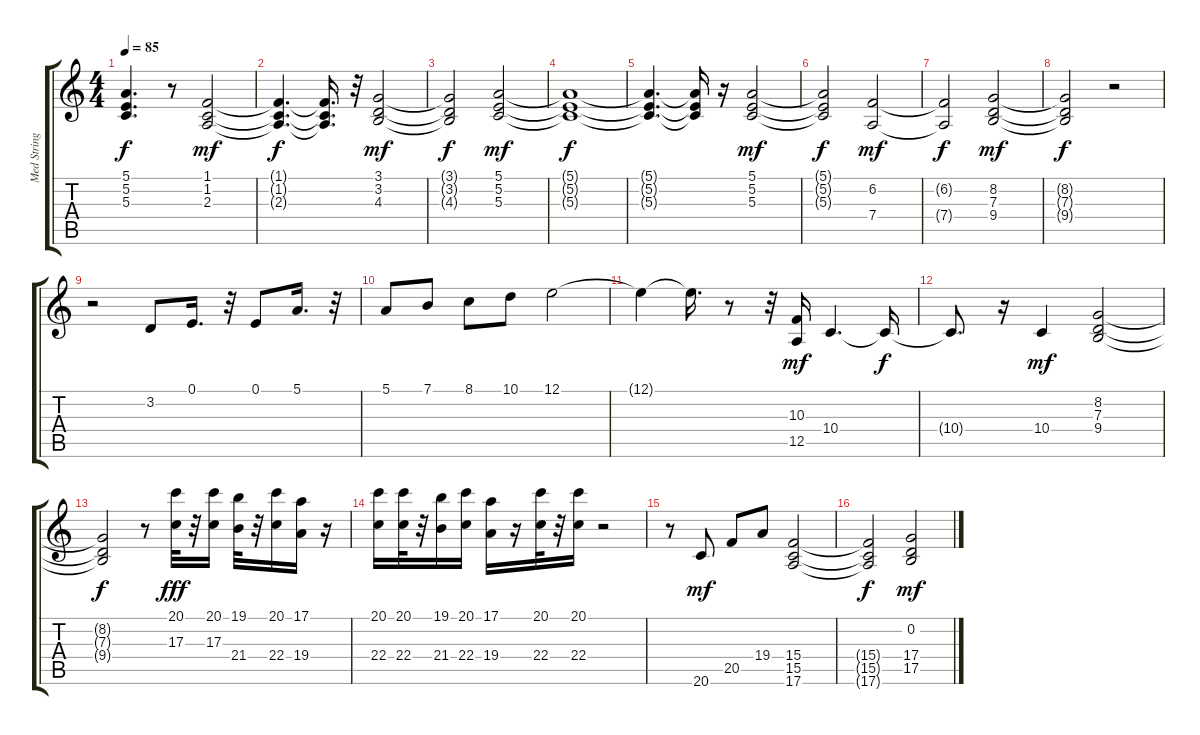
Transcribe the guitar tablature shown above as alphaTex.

\track ("Med Strings" "Med String") {instrument stringensemble2}
\staff {score tabs}
\tuning (E4 B3 G3 D3 A2 E2) {hide}
\ts (4 4)
\tempo 85
\clef g2
\ks c
(5.1{t} 5.2{t} 5.3{t}).4{d dy f} r.8 (1.1 1.2 2.3).2{dy mf} |
(1.1{t} 1.2{t} 2.3{t}).4{d dy f} (1.1{t} 1.2{t} 2.3{t}).16{d} r.32 (3.1 3.2 4.3).2{dy mf} |
(3.1{t} 3.2{t} 4.3{t}).2{dy f} (5.1 5.2 5.3).2{dy mf} |
(5.1{t} 5.2{t} 5.3{t}).1{dy f} |
(5.1{t} 5.2{t} 5.3{t}).4{d} (5.1{t} 5.2{t} 5.3{t}).16 r.16 (5.1 5.2 5.3).2{dy mf} |
(5.1{t} 5.2{t} 5.3{t}).2{dy f} (6.2 7.4).2{dy mf} |
(6.2{t} 7.4{t}).2{dy f} (8.2 7.3 9.4).2{dy mf} |
(8.2{t} 7.3{t} 9.4{t}).2{dy f} r.2 |
r.2 3.2.8 0.1.16{d} r.32 0.1.8 5.1.16{d} r.32 |
5.1.8 7.1.8 8.1.8 10.1.8 12.1.2 |
12.1{t}.4 12.1{t}.16{d} r.8 r.32 (10.3 12.5).16{dy mf} 10.4.4{d} 10.4{t}.16{dy f} |
10.4{t}.8{d} r.16 10.4.4{dy mf} (8.2 7.3 9.4).2 |
(8.2{t} 7.3{t} 9.4{t}).2{dy f} r.8 (20.1 17.3).32{dy fff} r.32 (20.1 17.3).16 (19.1 21.4).32 r.32 (20.1 22.4).16 (17.1 19.4).16 r.16 |
(20.1 22.4).16 (20.1 22.4).32 r.32 (19.1 21.4).16 (20.1 22.4).16 (17.1 19.4).16 r.16 (20.1 22.4).32 r.32 (20.1 22.4).16 r.2 |
r.8 20.6.8{dy mf} 20.5.8 19.4.8 (15.4 15.5 17.6).2 |
(15.4{t} 15.5{t} 17.6{t}).2{dy f} (0.2 17.4 17.5).2{dy mf}
